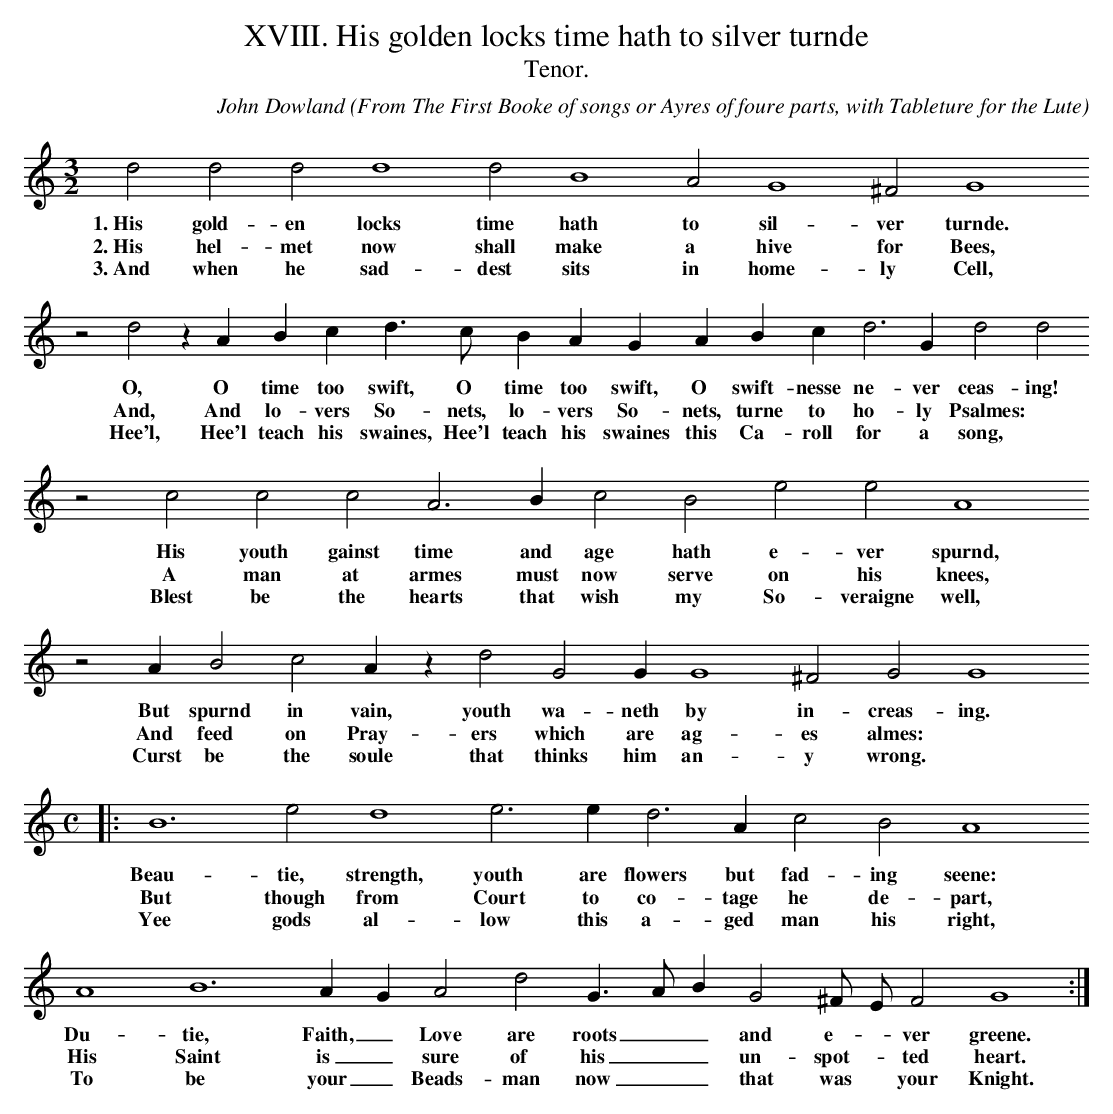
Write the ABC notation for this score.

X:1
T:XVIII. His golden locks time hath to silver turnde
T:Tenor.
C: John Dowland
O: From The First Booke of songs or Ayres of foure parts, with Tableture for the Lute
L:1/4
M:3/2
K:G mix -8va
d2 d2 d2 d4 d2 B4 A2 G4 ^F2 G4
w: 1.~His gold- en locks time hath to sil-ver turnde.
w: 2.~His hel- met now shall make a hive for Bees,
w: 3.~And when he sad- dest sits in home- ly Cell,
z2 d2 z A B c d > c B A G A B c d3 G d2 d2
w: O, O time too swift, O time too swift, O swift- nesse ne- ver ceas- ing!
w: And, And lo- vers So- nets, lo- vers So- nets,  turne to ho- ly Psalmes: *
w: Hee'l, Hee'l teach his swaines, Hee'l teach his swaines this Ca- roll for a song,  *
z2 c2 c2 c2 A3 B c2 B2 e2 e2 A4
w: His youth gainst time and age hath e- ver spurnd,
w: A man at armes must now serve on his knees,
w: Blest be the hearts that wish my So- veraigne well,
z2 A B2 c2 A z d2 G2 G G4 ^F2 G2 G4
w: But spurnd in vain, youth wa- neth by in- creas- ing.
w: And feed on Pray- ers which are ag- es almes: *
w: Curst be the soule that thinks him an- y wrong. *
M:C
L:1/4
|:B6 e2 d4 e3 e d3 A c2 B2 A4
w: Beau- tie, strength, youth are flowers but fad- ing seene:
w: But though from Court to co- tage he de- part,
w: Yee gods al- low this a- ged man his right,
A4 B6 A G A2 d2 G > A B G2 ^F/ E/ F2 G4 :|
w: Du- tie, Faith, _ Love are roots _ _ and e- * ver greene.
w: His Saint is _ sure of his _ _ un- spot- * ted heart.
w: To be your _ Beads- man now _ _ that was * your Knight.
